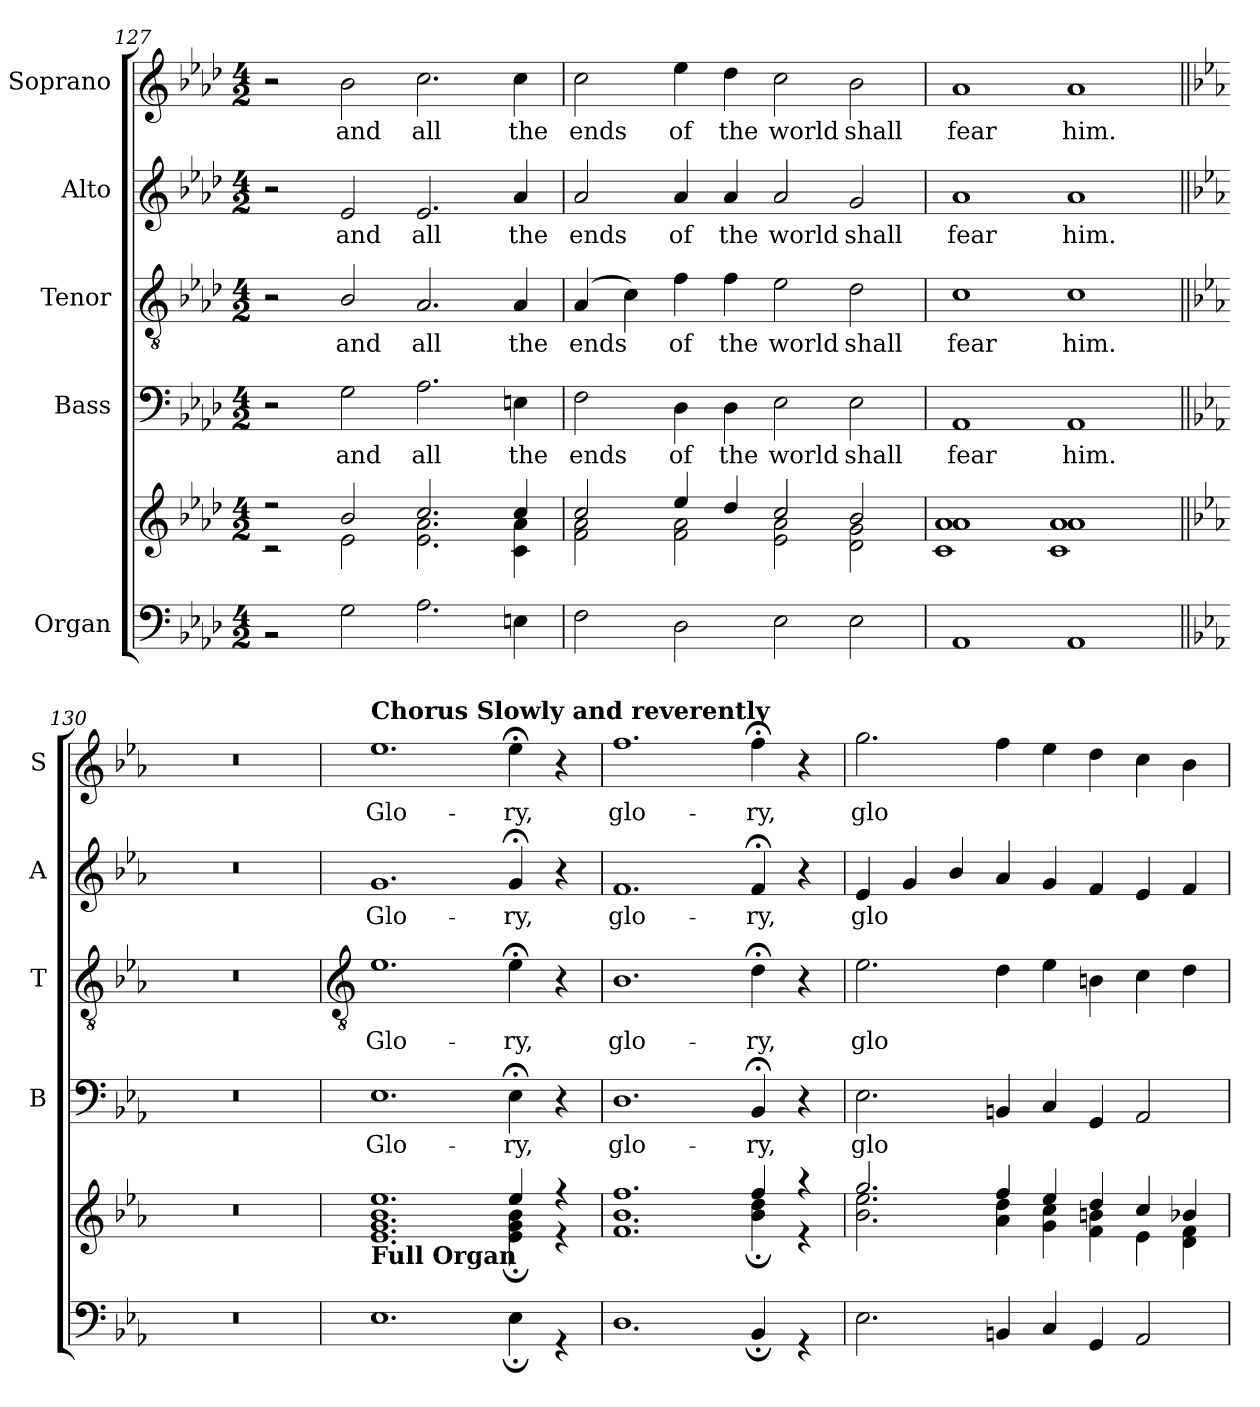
**kern	**kern	**kern	**text	**kern	**text	**kern	**text	**kern	**text
*part5	*part5	*part4	*part4	*part3	*part3	*part2	*part2	*part1	*part1
*staff6	*staff5	*staff4	*staff4	*staff3	*staff3	*staff2	*staff2	*staff1	*staff1
*I"Organ	*	*I"Bass	*	*I"Tenor	*	*I"Alto	*	*I"Soprano	*
*	*	*I'B	*	*I'T	*	*I'A	*	*I'S	*
!!LO:LB:g=z
*clefF4	*clefG2	*clefF4	*	*clefGv2	*	*clefG2	*	*clefG2	*
*k[b-e-a-d-]	*k[b-e-a-d-]	*k[b-e-a-d-]	*	*k[b-e-a-d-]	*	*k[b-e-a-d-]	*	*k[b-e-a-d-]	*
*A-:	*A-:	*A-:	*	*A-:	*	*A-:	*	*A-:	*
*M4/2	*M4/2	*M4/2	*	*M4/2	*	*M4/2	*	*M4/2	*
=127	=127	=127	=127	=127	=127	=127	=127	=127	=127
*^	*^	*	*	*	*	*	*	*	*
0ryy	2r	2r	2r	2r	.	2r	.	2r	.	2r	.
!	!	!	!	!	!LO:LY:b	!	!LO:LY:b	!	!LO:LY:b	!	!LO:LY:b
.	2G\	2b-/	2e-\	2G	and	2B-/	and	2e-	and	2b-	and
!	!	!	!	!	!LO:LY:b	!	!LO:LY:b	!	!LO:LY:b	!	!LO:LY:b
.	2.A-\	2.cc/	2.e-\ 2.a-\	2.A-	all	2.A-	all	2.e-	all	2.cc	all
!	!	!	!	!	!LO:LY:b	!	!LO:LY:b	!	!LO:LY:b	!	!LO:LY:b
.	4En\	4cc/	4c\ 4a-\	4En	the	4A-	the	4a-	the	4cc	the
=128	=128	=128	=128	=128	=128	=128	=128	=128	=128	=128	=128
!	!	!	!	!	!LO:LY:b	!	!LO:LY:b	!	!LO:LY:b	!	!LO:LY:b
0ryy	2F\	2cc/	2f\ 2a-\	2F	ends	(<4A-	ends	2a-	ends	2cc	ends
.	.	.	.	.	.	4c)	.	.	.	.	.
!	!	!	!	!	!LO:LY:b	!	!LO:LY:b	!	!LO:LY:b	!	!LO:LY:b
.	2D-\	4ee-/	2f\ 2a-\	4D-	of	4f	of	4a-	of	4ee-	of
!	!	!	!	!	!LO:LY:b	!	!LO:LY:b	!	!LO:LY:b	!	!LO:LY:b
.	.	4dd-/	.	4D-	the	4f	the	4a-	the	4dd-	the
!	!	!	!	!	!LO:LY:b	!	!LO:LY:b	!	!LO:LY:b	!	!LO:LY:b
.	2E-\	2cc/	2e-\ 2a-\	2E-	world	2e-	world	2a-	world	2cc	world
!	!	!	!	!	!LO:LY:b	!	!LO:LY:b	!	!LO:LY:b	!	!LO:LY:b
.	2E-\	2b-/	2d-\ 2g\	2E-	shall	2d-	shall	2g	shall	2b-	shall
=129	=129	=129	=129	=129	=129	=129	=129	=129	=129	=129	=129
!	!	!	!	!	!LO:LY:b	!	!LO:LY:b	!	!LO:LY:b	!	!LO:LY:b
0ryy	1AA-\	1a-/	1c\ 1a-\	1AA-	fear	1c	fear	1a-	fear	1a-	fear
!	!	!	!	!	!LO:LY:b	!	!LO:LY:b	!	!LO:LY:b	!	!LO:LY:b
.	1AA-\	1a-/	1c\ 1a-\	1AA-	him.	1c	him.	1a-	him.	1a-	him.
*v	*v	*	*	*	*	*	*	*	*	*	*
*	*v	*v	*	*	*	*	*	*	*	*
=130||	=130||	=130||	=130||	=130||	=130||	=130||	=130||	=130||	=130||
*k[b-e-a-]	*k[b-e-a-]	*k[b-e-a-]	*	*k[b-e-a-]	*	*k[b-e-a-]	*	*k[b-e-a-]	*
*E-:	*E-:	*E-:	*	*E-:	*	*E-:	*	*E-:	*
0r	0r	0r	.	0r	.	0r	.	0r	.
!!LO:LB:g=z
=131	=131	=131	=131	=131	=131	=131	=131	=131	=131
*	*	*	*	*clefGv2	*	*	*	*	*
*^	*^	*	*	*	*	*	*	*	*
!	!	!	!	!	!	!	!	!	!	!LO:TX:a:B:t=Chorus   Slowly and reverently	!
!	!	!LO:TX:b:B:t=Full Organ	!	!	!	!	!	!	!	!	!
!	!	!	!	!	!LO:LY:b	!	!LO:LY:b	!	!LO:LY:b	!	!LO:LY:b
0ryy	1.E-\	1.ee-	1.e-\ 1.g\ 1.b-\	1.E-	Glo-	1.e-	Glo-	1.g	Glo-	1.ee-	Glo-
!	!	!	!	!	!LO:LY:b	!	!LO:LY:b	!	!LO:LY:b	!	!LO:LY:b
.	4E-;<\	4ee-/	4e-\;< 4g\;< 4b-\;<	4E-;<	-ry,	4e-;<	-ry,	4g;<	-ry,	4ee-;<	-ry,
.	4r	4r	4r	4r	.	4r	.	4r	.	4r	.
=132	=132	=132	=132	=132	=132	=132	=132	=132	=132	=132	=132
!	!	!	!	!	!LO:LY:b	!	!LO:LY:b	!	!LO:LY:b	!	!LO:LY:b
0ryy	1.D\	1.ff/	1.f\ 1.b-\	1.D	glo-	1.B-	glo-	1.f	glo-	1.ff	glo-
!	!	!	!	!	!LO:LY:b	!	!LO:LY:b	!	!LO:LY:b	!	!LO:LY:b
.	4BB-;</	4ff/	4b-\;< 4dd\;<	4BB-;<	-ry,	4d;<	-ry,	4f;<	-ry,	4ff;<	-ry,
.	4r	4r	4r	4r	.	4r	.	4r	.	4r	.
=133	=133	=133	=133	=133	=133	=133	=133	=133	=133	=133	=133
!	!	!	!	!	!LO:LY:b	!	!LO:LY:b	!	!LO:LY:b	!	!LO:LY:b
0ryy	2.E-\	2.gg/	2.b-\ 2.ee-\	2.E-	glo	2.e-	glo	4e-	glo	2.gg	glo
.	.	.	.	.	.	.	.	4g	.	.	.
.	.	.	.	.	.	.	.	4b-/	.	.	.
.	4BBn/	4ff/	4a-\ 4dd\	4BBn	.	4d	.	4a-	.	4ff	.
.	4C/	4ee-/	4g\ 4cc\	4C	.	4e-	.	4g	.	4ee-	.
.	4GG/	4dd/	4f\ 4bn\	4GG	.	4Bn	.	4f	.	4dd	.
.	2AA-/	4cc/	4e-\	2AA-	.	4c	.	4e-	.	4cc	.
.	.	4b-X/	4d\ 4f\	.	.	4d	.	4f	.	4b-	.
*v	*v	*	*	*	*	*	*	*	*	*	*
*	*v	*v	*	*	*	*	*	*	*	*
=	=	=	=	=	=	=	=	=	=
*-	*-	*-	*-	*-	*-	*-	*-	*-	*-
